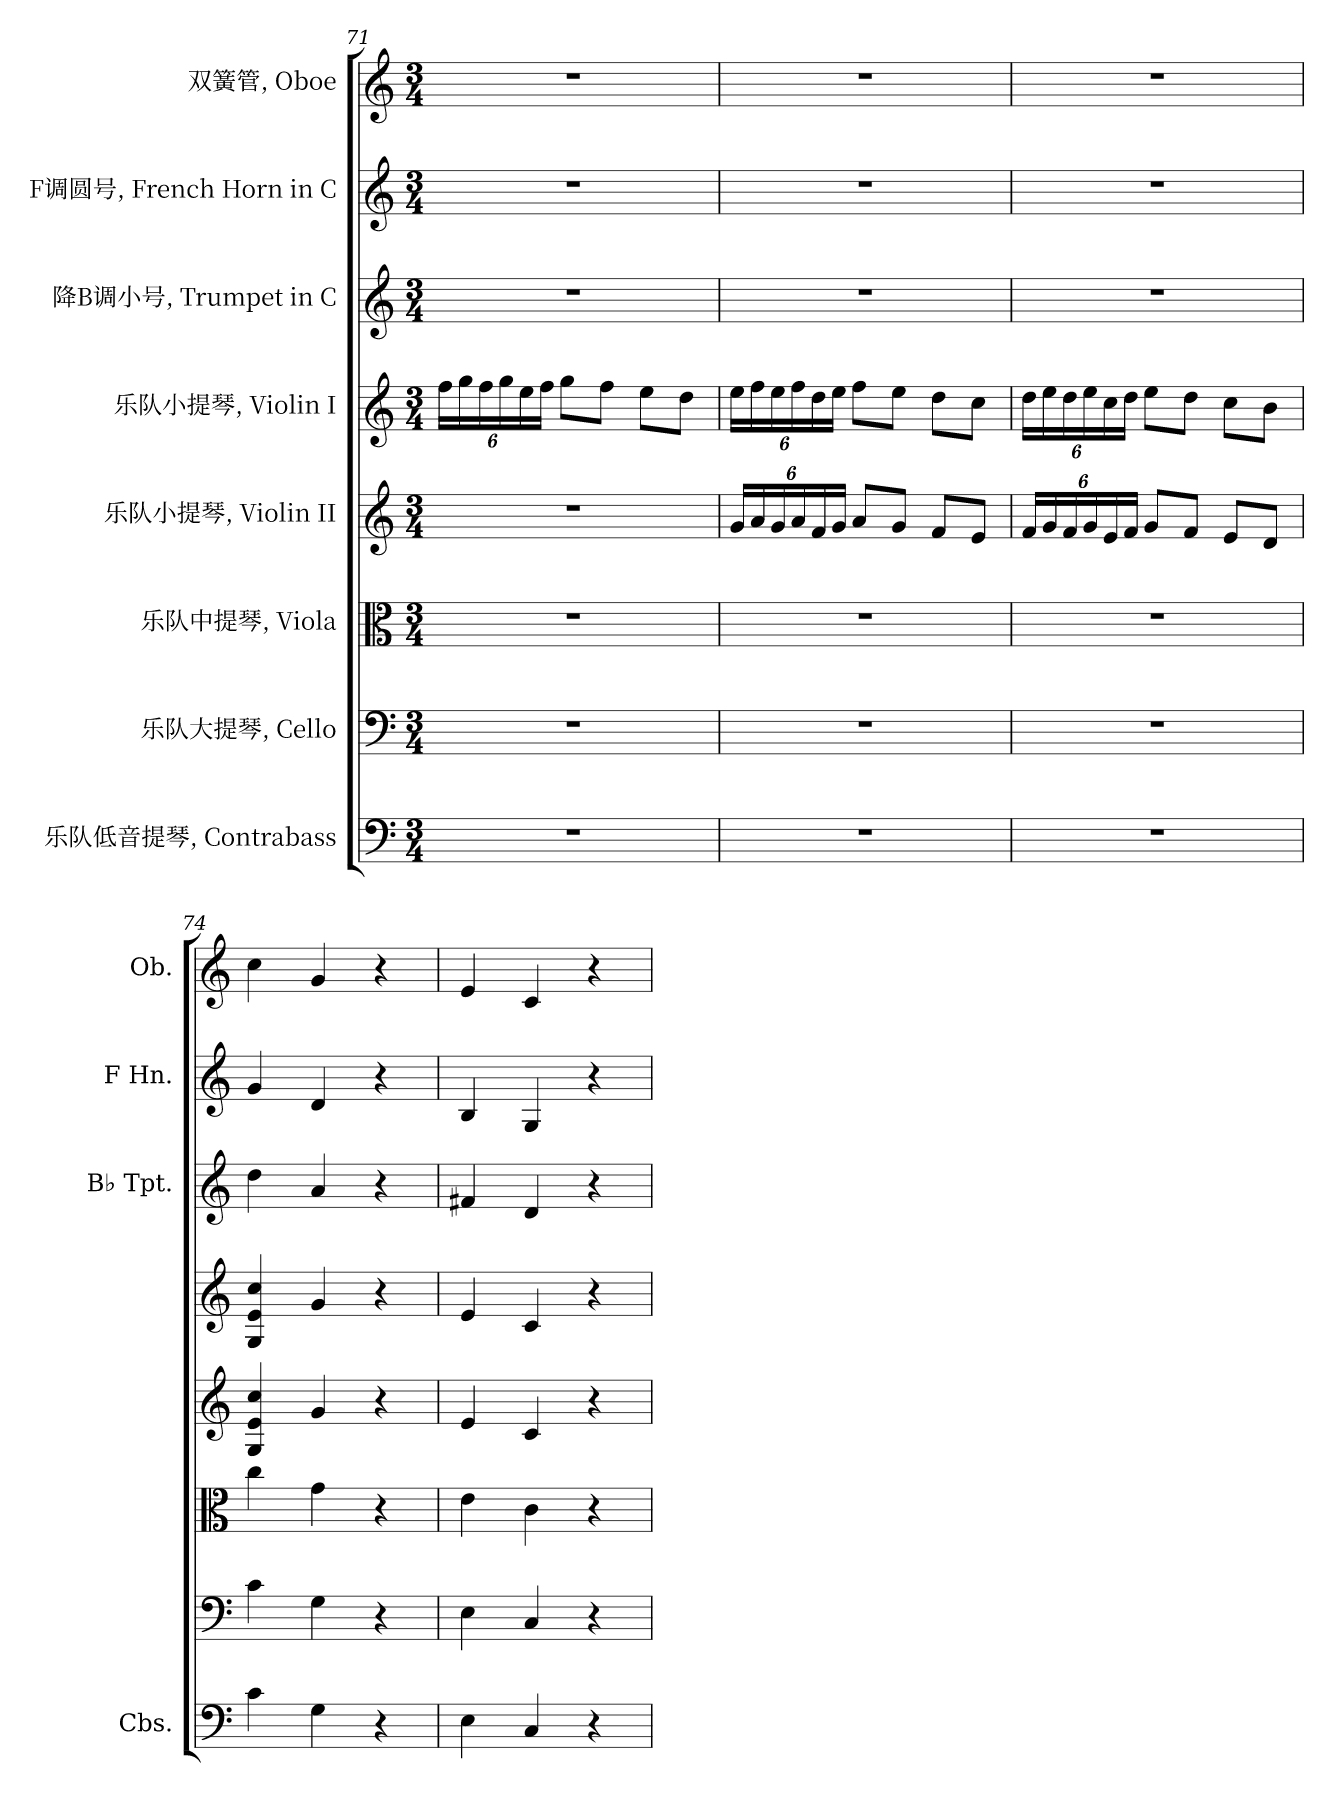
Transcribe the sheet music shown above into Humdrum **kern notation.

**kern	**kern	**kern	**kern	**kern	**kern	**kern	**kern
*part8	*part7	*part6	*part5	*part4	*part3	*part2	*part1
*staff8	*staff7	*staff6	*staff5	*staff4	*staff3	*staff2	*staff1
*I"乐队低音提琴, Contrabass	*I"乐队大提琴, Cello	*I"乐队中提琴, Viola	*I"乐队小提琴, Violin II	*I"乐队小提琴, Violin I	*I"降B调小号, Trumpet in C	*I"F调圆号, French Horn in C	*I"双簧管, Oboe
*I'Cbs.	*	*	*	*	*I'B♭ Tpt.	*I'F Hn.	*I'Ob.
*clefF4	*clefF4	*clefC3	*clefG2	*clefG2	*clefG2	*clefG2	*clefG2
*ITrd7c12	*	*	*	*	*ITrd1c2	*ITrd4c7	*
*k[]	*k[]	*k[]	*k[]	*k[]	*k[b-e-]	*k[b-]	*k[]
*M3/4	*M3/4	*M3/4	*M3/4	*M3/4	*M3/4	*M3/4	*M3/4
*	*	*	*	*Xbrackettup	*	*	*
=71	=71	=71	=71	=71	=71	=71	=71
2.r	2.r	2.r	2.r	24ff\LL	2.r	2.r	2.r
.	.	.	.	24gg\	.	.	.
.	.	.	.	24ff\	.	.	.
.	.	.	.	24gg\	.	.	.
.	.	.	.	24ee\	.	.	.
.	.	.	.	24ff\JJ	.	.	.
.	.	.	.	8gg\L	.	.	.
.	.	.	.	8ff\J	.	.	.
.	.	.	.	8ee\L	.	.	.
.	.	.	.	8dd\J	.	.	.
!!LO:PB:g=z
=72	=72	=72	=72	=72	=72	=72	=72
*	*	*	*Xbrackettup	*	*	*	*
2.r	2.r	2.r	24g/LL	24ee\LL	2.r	2.r	2.r
.	.	.	24a/	24ff\	.	.	.
.	.	.	24g/	24ee\	.	.	.
.	.	.	24a/	24ff\	.	.	.
.	.	.	24f/	24dd\	.	.	.
.	.	.	24g/JJ	24ee\JJ	.	.	.
.	.	.	8a/L	8ff\L	.	.	.
.	.	.	8g/J	8ee\J	.	.	.
.	.	.	8f/L	8dd\L	.	.	.
.	.	.	8e/J	8cc\J	.	.	.
=73	=73	=73	=73	=73	=73	=73	=73
2.r	2.r	2.r	24f/LL	24dd\LL	2.r	2.r	2.r
.	.	.	24g/	24ee\	.	.	.
.	.	.	24f/	24dd\	.	.	.
.	.	.	24g/	24ee\	.	.	.
.	.	.	24e/	24cc\	.	.	.
.	.	.	24f/JJ	24dd\JJ	.	.	.
.	.	.	8g/L	8ee\L	.	.	.
.	.	.	8f/J	8dd\J	.	.	.
.	.	.	8e/L	8cc\L	.	.	.
.	.	.	8d/J	8b\J	.	.	.
=74	=74	=74	=74	=74	=74	=74	=74
4C\	4c\	4cc\	4G/ 4e/ 4cc/	4G/ 4e/ 4cc/	4cc\	4c/	4cc\
4GG\	4G\	4g\	4g/	4g/	4g/	4G/	4g/
4r	4r	4r	4r	4r	4r	4r	4r
=75	=75	=75	=75	=75	=75	=75	=75
4EE\	4E\	4e\	4e/	4e/	4en/	4E/	4e/
4CC/	4C/	4c\	4c/	4c/	4c/	4C/	4c/
4r	4r	4r	4r	4r	4r	4r	4r
=	=	=	=	=	=	=	=
*-	*-	*-	*-	*-	*-	*-	*-
